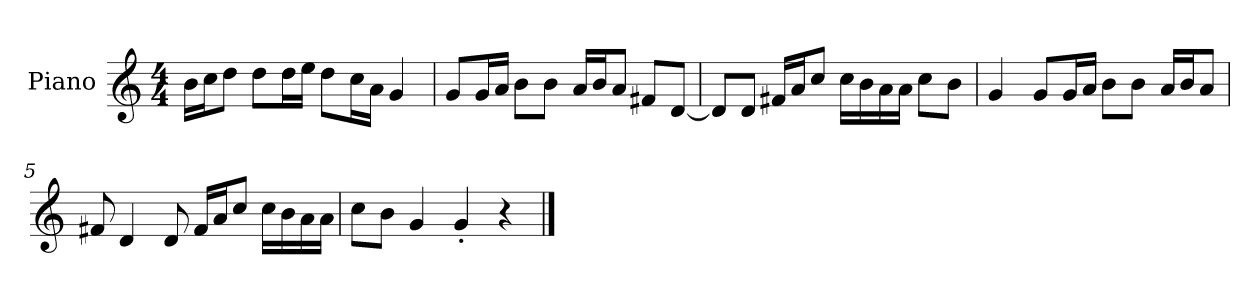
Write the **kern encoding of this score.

**kern
*part1
*staff1
*I"Piano
*I'P-no
*clefG2
*k[]
*M4/4
*MM90
=1
16b\LL
16cc\J
8dd\J
8dd\L
16dd\L
16ee\JJ
8dd\L
16cc\L
16a\JJ
4g/
=2
8g/L
16g/L
16a/JJ
8b\L
8b\J
16a/LL
16b/J
8a/J
8f#X/L
[8d/J
=3
8d/L]
8d/J
16f#X/LL
16a/J
8cc/J
16cc\LL
16b\
16a\
16a\JJ
8cc\L
8b\J
=4
4g/
8g/L
16g/L
16a/JJ
8b\L
8b\J
16a/LL
16b/J
8a/J
!!LO:LB:g=z
=5
8f#X/
4d/
8d/
16f#/LL
16a/J
8cc/J
16cc\LL
16b\
16a\
16a\JJ
=6
8cc\L
8b\J
4g/
4g'/
4r
==
*-
